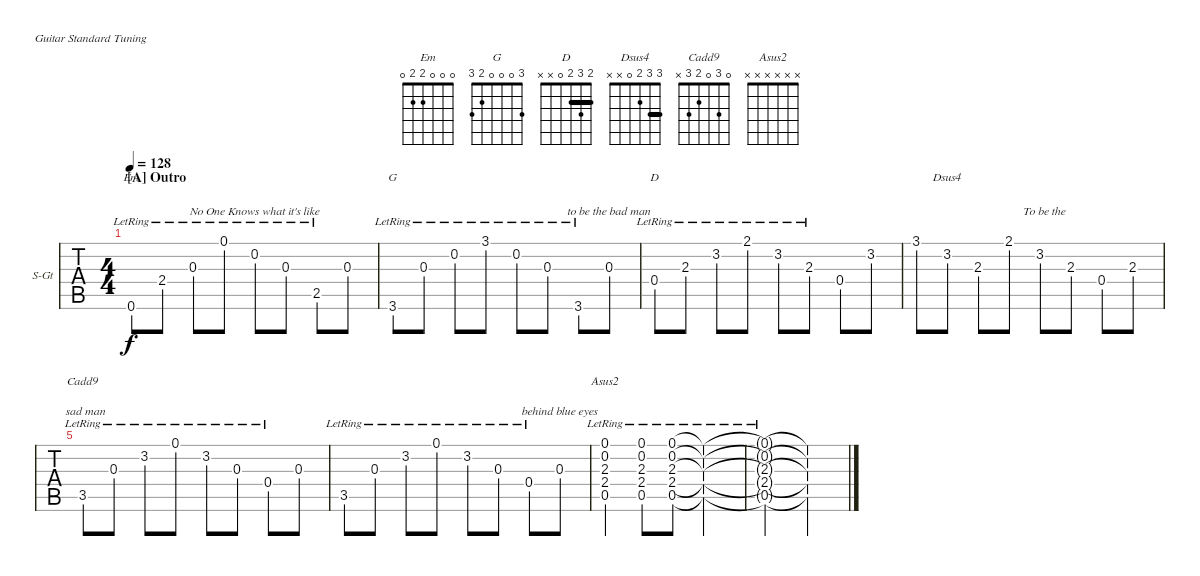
\bracketExtendMode nobrackets
\firstSystemTrackNameOrientation horizontal
\otherSystemsTrackNameOrientation horizontal
\defaultBarNumberDisplay FirstOfSystem
\track ("Acoustic 1" "S-Gt") {instrument acousticguitarsteel}
\staff {tabs}
\tuning (E4 B3 G3 D3 A2 E2)
\chord ("Em" 0 0 0 2 2 0) {showfingering false}
\chord ("G" 3 0 0 0 2 3) {showfingering false}
\chord ("D" 2 3 2 0 x x) {showfingering false barre 2}
\chord ("Dsus4" 3 3 2 0 x x) {showfingering false barre 3}
\chord ("Cadd9" 0 3 0 2 3 x) {showfingering false}
\chord ("Asus2" x x x x x x)
\ts (4 4)
\section ("A" "Outro")
\tempo 128
\clef g2
\ks c
0.6{lr}.8{ch "Em" lyrics (0 "") lyrics (1 "") lyrics (2 "") lyrics (3 "") lyrics (4 "") dy f} 2.4{lr}.8{lyrics (0 "") lyrics (1 "") lyrics (2 "") lyrics (3 "") lyrics (4 "")} 0.3{lr}.8{lyrics (0 "") lyrics (1 "") lyrics (2 "") lyrics (3 "") lyrics (4 "")} 0.1{lr}.8{lyrics (0 "") lyrics (1 "") lyrics (2 "") lyrics (3 "") lyrics (4 "")} 0.2{lr}.8{lyrics (0 "") lyrics (1 "") lyrics (2 "") lyrics (3 "") lyrics (4 "No One Knows what it's like")} 0.3{lr}.8{lyrics (0 "") lyrics (1 "") lyrics (2 "") lyrics (3 "") lyrics (4 "")} 2.5{lr}.8{lyrics (0 "") lyrics (1 "") lyrics (2 "") lyrics (3 "") lyrics (4 "")} 0.3.8{lyrics (0 "") lyrics (1 "") lyrics (2 "") lyrics (3 "") lyrics (4 "")} |
3.6{lr}.8{ch "G" lyrics (0 "") lyrics (1 "") lyrics (2 "") lyrics (3 "") lyrics (4 "")} 0.3{lr}.8{lyrics (0 "") lyrics (1 "") lyrics (2 "") lyrics (3 "") lyrics (4 "")} 0.2{lr}.8{lyrics (0 "") lyrics (1 "") lyrics (2 "") lyrics (3 "") lyrics (4 "")} 3.1{lr}.8{lyrics (0 "") lyrics (1 "") lyrics (2 "") lyrics (3 "") lyrics (4 "")} 0.2{lr}.8{lyrics (0 "") lyrics (1 "") lyrics (2 "") lyrics (3 "") lyrics (4 "")} 0.3{lr}.8{lyrics (0 "") lyrics (1 "") lyrics (2 "") lyrics (3 "") lyrics (4 "")} 3.6{lr}.8{lyrics (0 "") lyrics (1 "") lyrics (2 "") lyrics (3 "") lyrics (4 "")} 0.3.8{lyrics (0 "") lyrics (1 "") lyrics (2 "") lyrics (3 "") lyrics (4 "to be the bad man")} |
0.4{lr}.8{ch "D" lyrics (0 "") lyrics (1 "") lyrics (2 "") lyrics (3 "") lyrics (4 "")} 2.3{lr}.8{lyrics (0 "") lyrics (1 "") lyrics (2 "") lyrics (3 "") lyrics (4 "")} 3.2{lr}.8{lyrics (0 "") lyrics (1 "") lyrics (2 "") lyrics (3 "") lyrics (4 "")} 2.1{lr}.8{lyrics (0 "") lyrics (1 "") lyrics (2 "") lyrics (3 "") lyrics (4 "")} 3.2{lr}.8{lyrics (0 "") lyrics (1 "") lyrics (2 "") lyrics (3 "") lyrics (4 "")} 2.3{lr}.8{lyrics (0 "") lyrics (1 "") lyrics (2 "") lyrics (3 "") lyrics (4 "")} 0.4.8{lyrics (0 "") lyrics (1 "") lyrics (2 "") lyrics (3 "") lyrics (4 "")} 3.2.8{lyrics (0 "") lyrics (1 "") lyrics (2 "") lyrics (3 "") lyrics (4 "")} |
3.1.8{lyrics (0 "") lyrics (1 "") lyrics (2 "") lyrics (3 "") lyrics (4 "")} 3.2.8{ch "Dsus4" lyrics (0 "") lyrics (1 "") lyrics (2 "") lyrics (3 "") lyrics (4 "")} 2.3.8{lyrics (0 "") lyrics (1 "") lyrics (2 "") lyrics (3 "") lyrics (4 "")} 2.1.8{lyrics (0 "") lyrics (1 "") lyrics (2 "") lyrics (3 "") lyrics (4 "")} 3.2.8{lyrics (0 "") lyrics (1 "") lyrics (2 "") lyrics (3 "") lyrics (4 "   To be the ")} 2.3.8{lyrics (0 "") lyrics (1 "") lyrics (2 "") lyrics (3 "") lyrics (4 "")} 0.4.8{lyrics (0 "") lyrics (1 "") lyrics (2 "") lyrics (3 "") lyrics (4 "")} 2.3.8{lyrics (0 "") lyrics (1 "") lyrics (2 "") lyrics (3 "") lyrics (4 "")} |
3.5{lr}.8{ch "Cadd9" lyrics (0 "") lyrics (1 "") lyrics (2 "") lyrics (3 "") lyrics (4 "  sad man")} 0.3{lr}.8{lyrics (0 "") lyrics (1 "") lyrics (2 "") lyrics (3 "") lyrics (4 "")} 3.2{lr}.8{lyrics (0 "") lyrics (1 "") lyrics (2 "") lyrics (3 "") lyrics (4 "")} 0.1{lr}.8{lyrics (0 "") lyrics (1 "") lyrics (2 "") lyrics (3 "") lyrics (4 "")} 3.2{lr}.8{lyrics (0 "") lyrics (1 "") lyrics (2 "") lyrics (3 "") lyrics (4 "")} 0.3{lr}.8{lyrics (0 "") lyrics (1 "") lyrics (2 "") lyrics (3 "") lyrics (4 "")} 0.4{lr}.8{lyrics (0 "") lyrics (1 "") lyrics (2 "") lyrics (3 "") lyrics (4 "")} 0.3.8{lyrics (0 "") lyrics (1 "") lyrics (2 "") lyrics (3 "") lyrics (4 "")} |
3.5{lr}.8{lyrics (0 "") lyrics (1 "") lyrics (2 "") lyrics (3 "") lyrics (4 "")} 0.3{lr}.8{lyrics (0 "") lyrics (1 "") lyrics (2 "") lyrics (3 "") lyrics (4 "")} 3.2{lr}.8{lyrics (0 "") lyrics (1 "") lyrics (2 "") lyrics (3 "") lyrics (4 "")} 0.1{lr}.8{lyrics (0 "") lyrics (1 "") lyrics (2 "") lyrics (3 "") lyrics (4 "")} 3.2{lr}.8{lyrics (0 "") lyrics (1 "") lyrics (2 "") lyrics (3 "") lyrics (4 "")} 0.3{lr}.8{lyrics (0 "") lyrics (1 "") lyrics (2 "") lyrics (3 "") lyrics (4 "")} 0.4{lr}.8{lyrics (0 "") lyrics (1 "") lyrics (2 "") lyrics (3 "") lyrics (4 "")} 0.3.8{lyrics (0 "") lyrics (1 "") lyrics (2 "") lyrics (3 "") lyrics (4 "behind blue eyes")} |
(0.1{lr} 0.2{lr} 2.3{lr} 2.4{lr} 0.5{lr}).4{ch "Asus2" lyrics (0 "") lyrics (1 "") lyrics (2 "") lyrics (3 "") lyrics (4 "")} (0.1{lr} 0.2{lr} 2.3{lr} 2.4{lr} 0.5{lr}).8{lyrics (0 "") lyrics (1 "") lyrics (2 "") lyrics (3 "") lyrics (4 "")} (0.1{lr} 0.2{lr} 2.3{lr} 2.4{lr} 0.5{lr}).8{lyrics (0 "") lyrics (1 "") lyrics (2 "") lyrics (3 "") lyrics (4 "")} (0.1{lr t} 0.2{lr t} 2.3{lr t} 2.4{lr t} 0.5{lr t}).2{lyrics (0 "") lyrics (1 "") lyrics (2 "") lyrics (3 "") lyrics (4 "")} |
(0.1{lr t} 0.2{lr t} 2.3{lr t} 2.4{lr t} 0.5{lr t}).2{lyrics (0 "") lyrics (1 "") lyrics (2 "") lyrics (3 "") lyrics (4 "")} (0.1{t} 0.2{t} 2.3{t} 2.4{t} 0.5{t}).2
